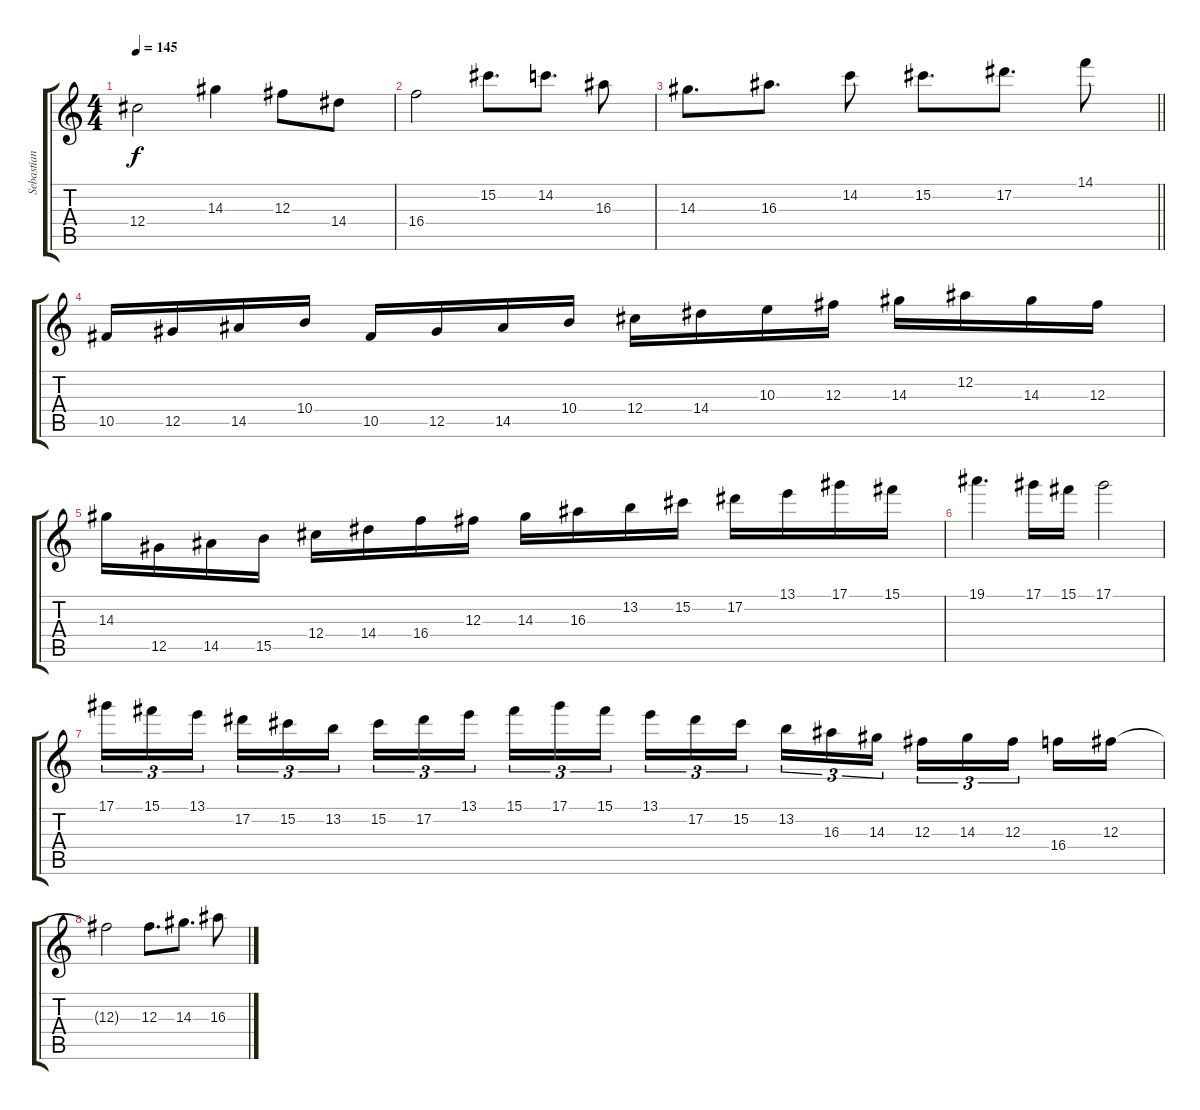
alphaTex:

\track ("Sebastian" "Sebastian") {instrument distortionguitar}
\staff {score tabs}
\tuning (Eb4 Bb3 Gb3 Db3 Ab2 Eb2) {hide}
\ts (4 4)
\tempo 145
\clef g2
\ks c
12.4.2{dy f} 14.3.4 12.3.8 14.4.8 |
16.4.2 15.2.8{d} 14.2.8{d} 16.3.8 |
\barLineRight lightlight
14.3.8{d} 16.3.8{d} 14.2.8 15.2.8{d} 17.2.8{d} 14.1.8 |
\section ("" "")
10.5.16 12.5.16 14.5.16 10.4.16 10.5.16 12.5.16 14.5.16 10.4.16 12.4.16 14.4.16 10.3.16 12.3.16 14.3.16 12.2.16 14.3.16 12.3.16 |
14.3.16 12.5.16 14.5.16 15.5.16 12.4.16 14.4.16 16.4.16 12.3.16 14.3.16 16.3.16 13.2.16 15.2.16 17.2.16 13.1.16 17.1.16 15.1.16 |
19.1.4{d} 17.1.16 15.1.16 17.1.2 |
17.1.16{tu (3 2)} 15.1.16{tu (3 2)} 13.1.16{tu (3 2) beam splitsecondary} 17.2.16{tu (3 2)} 15.2.16{tu (3 2)} 13.2.16{tu (3 2)} 15.2.16{tu (3 2)} 17.2.16{tu (3 2)} 13.1.16{tu (3 2) beam splitsecondary} 15.1.16{tu (3 2)} 17.1.16{tu (3 2)} 15.1.16{tu (3 2)} 13.1.16{tu (3 2)} 17.2.16{tu (3 2)} 15.2.16{tu (3 2) beam splitsecondary} 13.2.16{tu (3 2)} 16.3.16{tu (3 2)} 14.3.16{tu (3 2)} 12.3.16{tu (3 2)} 14.3.16{tu (3 2)} 12.3.16{tu (3 2) beam splitsecondary} 16.4.16 12.3.16 |
12.3{t}.2 12.3.8{d} 14.3.8{d} 16.3.8
